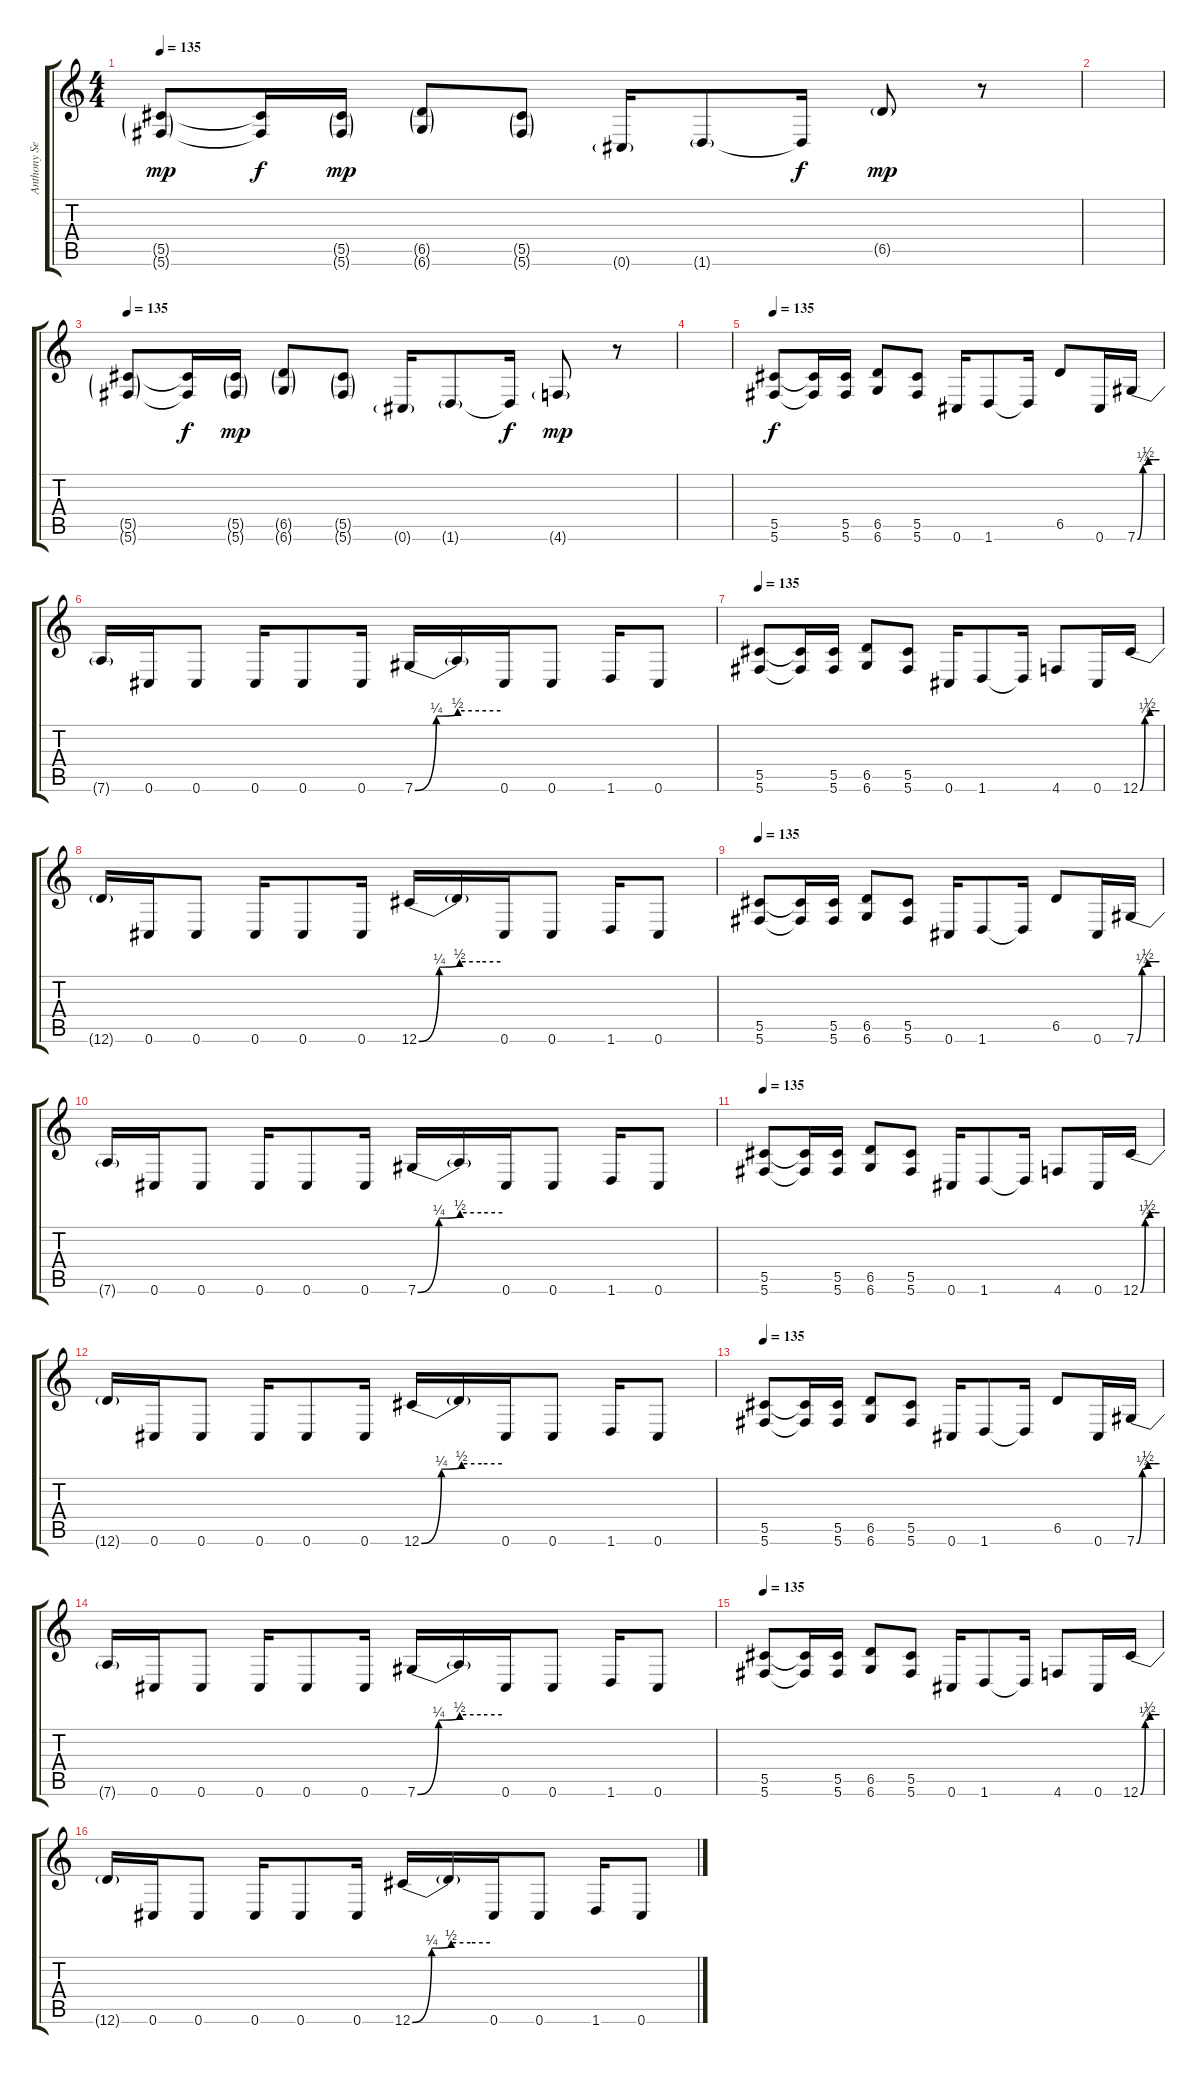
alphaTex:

\track ("Anthony Sepe" "Anthony Se") {instrument distortionguitar}
\staff {score tabs}
\tuning (Eb4 Bb3 Gb3 Db3 Ab2 Db2) {hide}
\ts (4 4)
\tempo 135
\clef g2
\ks c
(5.5{g} 5.6{g}).8{dy mp} (5.5{t} 5.6{t}).16{dy f} (5.5{g} 5.6{g}).16{dy mp} (6.5{g} 6.6{g}).8 (5.5{g} 5.6{g}).8 0.6{g}.16 1.6{g}.8 1.6{t}.16{dy f} 6.5{g}.8{dy mp} r.8 |
|
\tempo 135
(5.5{g} 5.6{g}).8 (5.5{t} 5.6{t}).16{dy f} (5.5{g} 5.6{g}).16{dy mp} (6.5{g} 6.6{g}).8 (5.5{g} 5.6{g}).8 0.6{g}.16 1.6{g}.8 1.6{t}.16{dy f} 4.6{g}.8{dy mp} r.8 |
|
\tempo 135
(5.5 5.6).8{dy f} (5.5{t} 5.6{t}).16 (5.5 5.6).16 (6.5 6.6).8 (5.5 5.6).8 0.6.16 1.6.8 1.6{t}.16 6.5.8 0.6.16 7.6{be (custom 0 0 15 1 30 2 44 2 60 2)}.16 |
7.6{t}.16 0.6.16 0.6.8 0.6.16 0.6.8 0.6.16 7.6{be (custom 0 0 15 1 30 2 45 2 60 2)}.16 7.6{t}.16 0.6.16 0.6.8 1.6.16 0.6.8 |
\tempo 135
(5.5 5.6).8 (5.5{t} 5.6{t}).16 (5.5 5.6).16 (6.5 6.6).8 (5.5 5.6).8 0.6.16 1.6.8 1.6{t}.16 4.6.8 0.6.16 12.6{be (custom 0 0 15 1 30 2 44 2 60 2)}.16 |
12.6{t}.16 0.6.16 0.6.8 0.6.16 0.6.8 0.6.16 12.6{be (custom 0 0 15 1 30 2 45 2 60 2)}.16 12.6{t}.16 0.6.16 0.6.8 1.6.16 0.6.8 |
\tempo 135
(5.5 5.6).8 (5.5{t} 5.6{t}).16 (5.5 5.6).16 (6.5 6.6).8 (5.5 5.6).8 0.6.16 1.6.8 1.6{t}.16 6.5.8 0.6.16 7.6{be (custom 0 0 15 1 30 2 44 2 60 2)}.16 |
7.6{t}.16 0.6.16 0.6.8 0.6.16 0.6.8 0.6.16 7.6{be (custom 0 0 15 1 30 2 45 2 60 2)}.16 7.6{t}.16 0.6.16 0.6.8 1.6.16 0.6.8 |
\tempo 135
(5.5 5.6).8 (5.5{t} 5.6{t}).16 (5.5 5.6).16 (6.5 6.6).8 (5.5 5.6).8 0.6.16 1.6.8 1.6{t}.16 4.6.8 0.6.16 12.6{be (custom 0 0 15 1 30 2 44 2 60 2)}.16 |
12.6{t}.16 0.6.16 0.6.8 0.6.16 0.6.8 0.6.16 12.6{be (custom 0 0 15 1 30 2 45 2 60 2)}.16 12.6{t}.16 0.6.16 0.6.8 1.6.16 0.6.8 |
\tempo 135
(5.5 5.6).8 (5.5{t} 5.6{t}).16 (5.5 5.6).16 (6.5 6.6).8 (5.5 5.6).8 0.6.16 1.6.8 1.6{t}.16 6.5.8 0.6.16 7.6{be (custom 0 0 15 1 30 2 44 2 60 2)}.16 |
7.6{t}.16 0.6.16 0.6.8 0.6.16 0.6.8 0.6.16 7.6{be (custom 0 0 15 1 30 2 45 2 60 2)}.16 7.6{t}.16 0.6.16 0.6.8 1.6.16 0.6.8 |
\tempo 135
(5.5 5.6).8 (5.5{t} 5.6{t}).16 (5.5 5.6).16 (6.5 6.6).8 (5.5 5.6).8 0.6.16 1.6.8 1.6{t}.16 4.6.8 0.6.16 12.6{be (custom 0 0 15 1 30 2 44 2 60 2)}.16 |
12.6{t}.16 0.6.16 0.6.8 0.6.16 0.6.8 0.6.16 12.6{be (custom 0 0 15 1 30 2 45 2 60 2)}.16 12.6{t}.16 0.6.16 0.6.8 1.6.16 0.6.8
